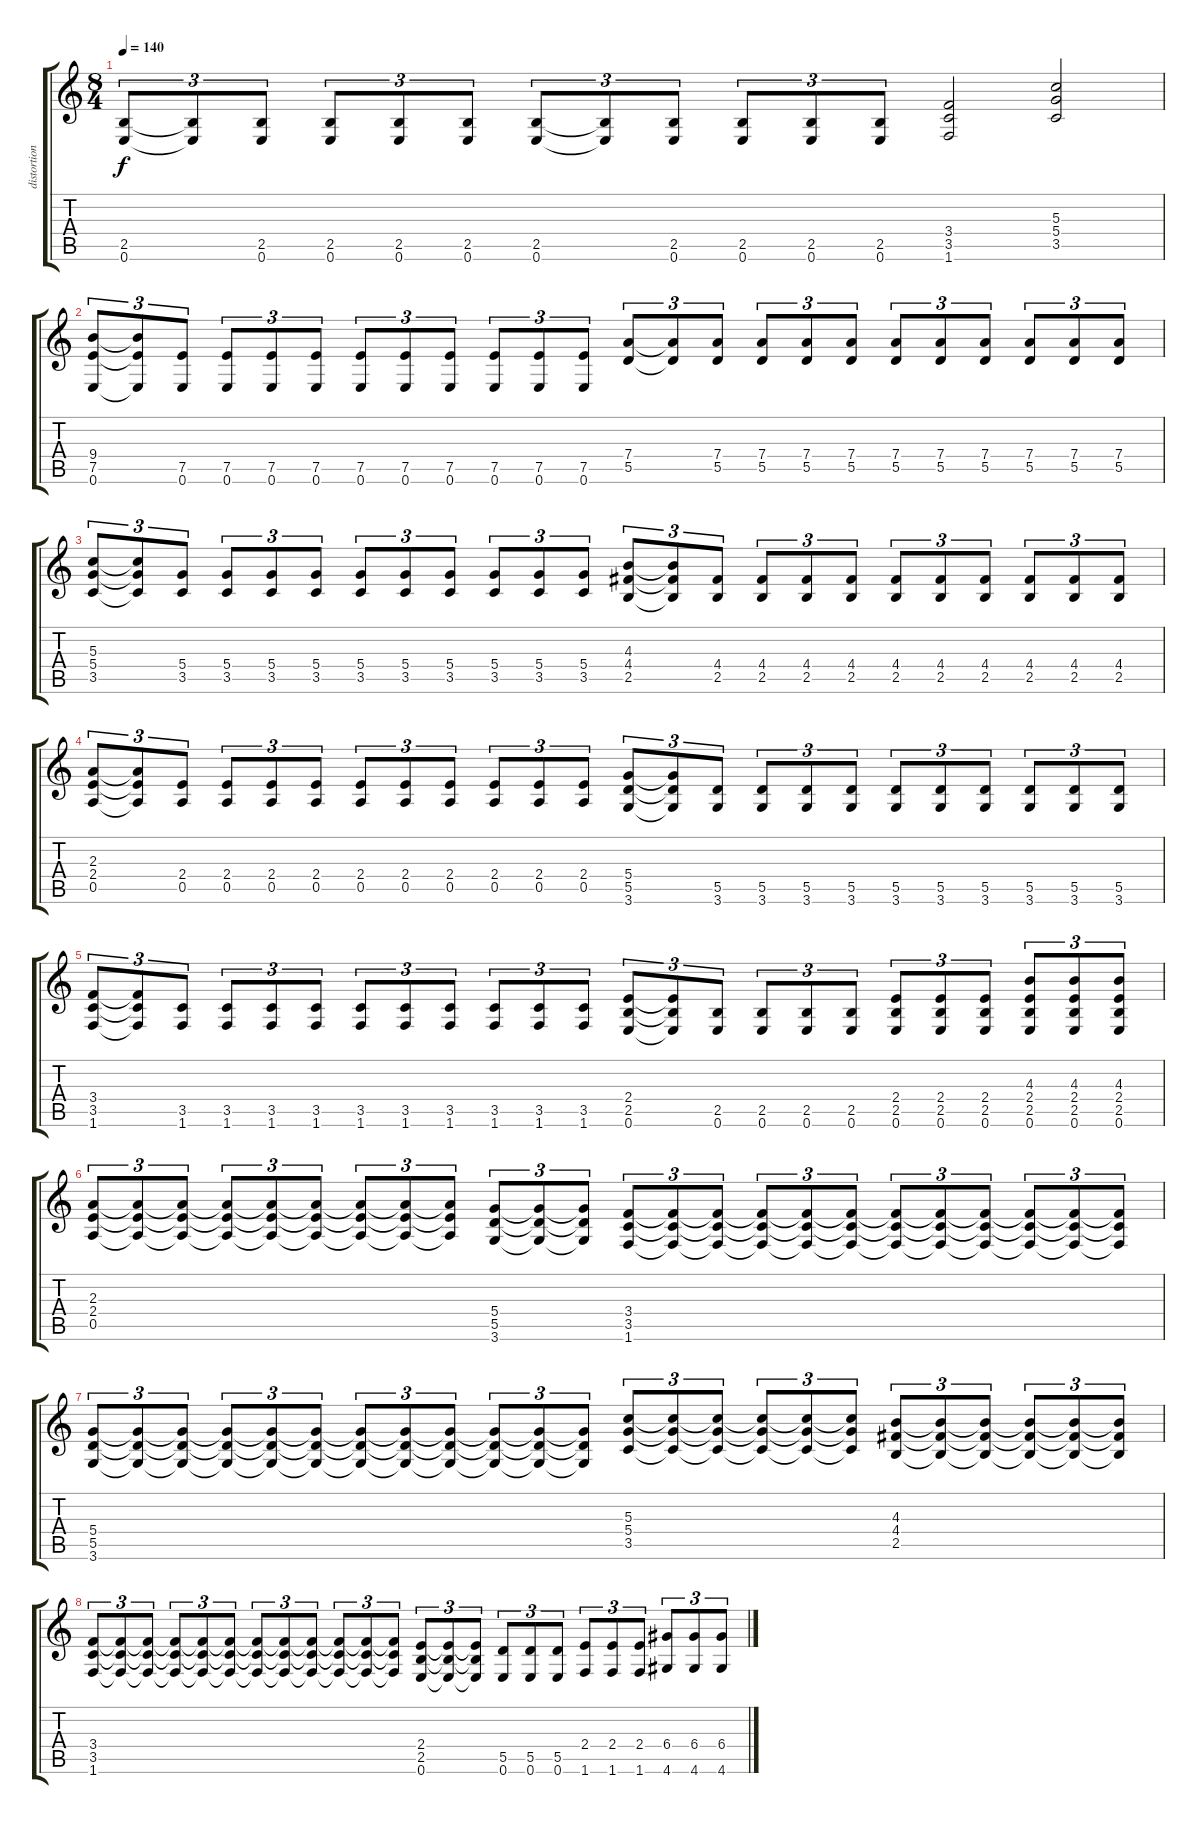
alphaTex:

\track ("distortion" "distortion") {instrument distortionguitar}
\staff {score tabs}
\tuning (E4 B3 G3 D3 A2 E2) {hide}
\ts (8 4)
\tempo 140
\clef g2
\ks c
(2.5 0.6).8{tu (3 2) dy f} (2.5{t} 0.6{t}).8{tu (3 2)} (2.5 0.6).8{tu (3 2)} (2.5 0.6).8{tu (3 2)} (2.5 0.6).8{tu (3 2)} (2.5 0.6).8{tu (3 2)} (2.5 0.6).8{tu (3 2)} (2.5{t} 0.6{t}).8{tu (3 2)} (2.5 0.6).8{tu (3 2)} (2.5 0.6).8{tu (3 2)} (2.5 0.6).8{tu (3 2)} (2.5 0.6).8{tu (3 2)} (3.4 3.5 1.6).2 (5.3 5.4 3.5).2 |
(9.4 7.5 0.6).8{tu (3 2)} (9.4{t} 7.5{t} 0.6{t}).8{tu (3 2)} (7.5 0.6).8{tu (3 2)} (7.5 0.6).8{tu (3 2)} (7.5 0.6).8{tu (3 2)} (7.5 0.6).8{tu (3 2)} (7.5 0.6).8{tu (3 2)} (7.5 0.6).8{tu (3 2)} (7.5 0.6).8{tu (3 2)} (7.5 0.6).8{tu (3 2)} (7.5 0.6).8{tu (3 2)} (7.5 0.6).8{tu (3 2)} (7.4 5.5).8{tu (3 2)} (7.4{t} 5.5{t}).8{tu (3 2)} (7.4 5.5).8{tu (3 2)} (7.4 5.5).8{tu (3 2)} (7.4 5.5).8{tu (3 2)} (7.4 5.5).8{tu (3 2)} (7.4 5.5).8{tu (3 2)} (7.4 5.5).8{tu (3 2)} (7.4 5.5).8{tu (3 2)} (7.4 5.5).8{tu (3 2)} (7.4 5.5).8{tu (3 2)} (7.4 5.5).8{tu (3 2)} |
(5.3 5.4 3.5).8{tu (3 2)} (5.3{t} 5.4{t} 3.5{t}).8{tu (3 2)} (5.4 3.5).8{tu (3 2)} (5.4 3.5).8{tu (3 2)} (5.4 3.5).8{tu (3 2)} (5.4 3.5).8{tu (3 2)} (5.4 3.5).8{tu (3 2)} (5.4 3.5).8{tu (3 2)} (5.4 3.5).8{tu (3 2)} (5.4 3.5).8{tu (3 2)} (5.4 3.5).8{tu (3 2)} (5.4 3.5).8{tu (3 2)} (4.3 4.4 2.5).8{tu (3 2)} (4.3{t} 4.4{t} 2.5{t}).8{tu (3 2)} (4.4 2.5).8{tu (3 2)} (4.4 2.5).8{tu (3 2)} (4.4 2.5).8{tu (3 2)} (4.4 2.5).8{tu (3 2)} (4.4 2.5).8{tu (3 2)} (4.4 2.5).8{tu (3 2)} (4.4 2.5).8{tu (3 2)} (4.4 2.5).8{tu (3 2)} (4.4 2.5).8{tu (3 2)} (4.4 2.5).8{tu (3 2)} |
(2.3 2.4 0.5).8{tu (3 2)} (2.3{t} 2.4{t} 0.5{t}).8{tu (3 2)} (2.4 0.5).8{tu (3 2)} (2.4 0.5).8{tu (3 2)} (2.4 0.5).8{tu (3 2)} (2.4 0.5).8{tu (3 2)} (2.4 0.5).8{tu (3 2)} (2.4 0.5).8{tu (3 2)} (2.4 0.5).8{tu (3 2)} (2.4 0.5).8{tu (3 2)} (2.4 0.5).8{tu (3 2)} (2.4 0.5).8{tu (3 2)} (5.4 5.5 3.6).8{tu (3 2)} (5.4{t} 5.5{t} 3.6{t}).8{tu (3 2)} (5.5 3.6).8{tu (3 2)} (5.5 3.6).8{tu (3 2)} (5.5 3.6).8{tu (3 2)} (5.5 3.6).8{tu (3 2)} (5.5 3.6).8{tu (3 2)} (5.5 3.6).8{tu (3 2)} (5.5 3.6).8{tu (3 2)} (5.5 3.6).8{tu (3 2)} (5.5 3.6).8{tu (3 2)} (5.5 3.6).8{tu (3 2)} |
(3.4 3.5 1.6).8{tu (3 2)} (3.4{t} 3.5{t} 1.6{t}).8{tu (3 2)} (3.5 1.6).8{tu (3 2)} (3.5 1.6).8{tu (3 2)} (3.5 1.6).8{tu (3 2)} (3.5 1.6).8{tu (3 2)} (3.5 1.6).8{tu (3 2)} (3.5 1.6).8{tu (3 2)} (3.5 1.6).8{tu (3 2)} (3.5 1.6).8{tu (3 2)} (3.5 1.6).8{tu (3 2)} (3.5 1.6).8{tu (3 2)} (2.4 2.5 0.6).8{tu (3 2)} (2.4{t} 2.5{t} 0.6{t}).8{tu (3 2)} (2.5 0.6).8{tu (3 2)} (2.5 0.6).8{tu (3 2)} (2.5 0.6).8{tu (3 2)} (2.5 0.6).8{tu (3 2)} (2.4 2.5 0.6).8{tu (3 2)} (2.4 2.5 0.6).8{tu (3 2)} (2.4 2.5 0.6).8{tu (3 2)} (4.3 2.4 2.5 0.6).8{tu (3 2)} (4.3 2.4 2.5 0.6).8{tu (3 2)} (4.3 2.4 2.5 0.6).8{tu (3 2)} |
(2.3 2.4 0.5).8{tu (3 2)} (2.3{t} 2.4{t} 0.5{t}).8{tu (3 2)} (2.3{t} 2.4{t} 0.5{t}).8{tu (3 2)} (2.3{t} 2.4{t} 0.5{t}).8{tu (3 2)} (2.3{t} 2.4{t} 0.5{t}).8{tu (3 2)} (2.3{t} 2.4{t} 0.5{t}).8{tu (3 2)} (2.3{t} 2.4{t} 0.5{t}).8{tu (3 2)} (2.3{t} 2.4{t} 0.5{t}).8{tu (3 2)} (2.3{t} 2.4{t} 0.5{t}).8{tu (3 2)} (5.4 5.5 3.6).8{tu (3 2)} (5.4{t} 5.5{t} 3.6{t}).8{tu (3 2)} (5.4{t} 5.5{t} 3.6{t}).8{tu (3 2)} (3.4 3.5 1.6).8{tu (3 2)} (3.4{t} 3.5{t} 1.6{t}).8{tu (3 2)} (3.4{t} 3.5{t} 1.6{t}).8{tu (3 2)} (3.4{t} 3.5{t} 1.6{t}).8{tu (3 2)} (3.4{t} 3.5{t} 1.6{t}).8{tu (3 2)} (3.4{t} 3.5{t} 1.6{t}).8{tu (3 2)} (3.4{t} 3.5{t} 1.6{t}).8{tu (3 2)} (3.4{t} 3.5{t} 1.6{t}).8{tu (3 2)} (3.4{t} 3.5{t} 1.6{t}).8{tu (3 2)} (3.4{t} 3.5{t} 1.6{t}).8{tu (3 2)} (3.4{t} 3.5{t} 1.6{t}).8{tu (3 2)} (3.4{t} 3.5{t} 1.6{t}).8{tu (3 2)} |
(5.4 5.5 3.6).8{tu (3 2)} (5.4{t} 5.5{t} 3.6{t}).8{tu (3 2)} (5.4{t} 5.5{t} 3.6{t}).8{tu (3 2)} (5.4{t} 5.5{t} 3.6{t}).8{tu (3 2)} (5.4{t} 5.5{t} 3.6{t}).8{tu (3 2)} (5.4{t} 5.5{t} 3.6{t}).8{tu (3 2)} (5.4{t} 5.5{t} 3.6{t}).8{tu (3 2)} (5.4{t} 5.5{t} 3.6{t}).8{tu (3 2)} (5.4{t} 5.5{t} 3.6{t}).8{tu (3 2)} (5.4{t} 5.5{t} 3.6{t}).8{tu (3 2)} (5.4{t} 5.5{t} 3.6{t}).8{tu (3 2)} (5.4{t} 5.5{t} 3.6{t}).8{tu (3 2)} (5.3 5.4 3.5).8{tu (3 2)} (5.3{t} 5.4{t} 3.5{t}).8{tu (3 2)} (5.3{t} 5.4{t} 3.5{t}).8{tu (3 2)} (5.3{t} 5.4{t} 3.5{t}).8{tu (3 2)} (5.3{t} 5.4{t} 3.5{t}).8{tu (3 2)} (5.3{t} 5.4{t} 3.5{t}).8{tu (3 2)} (4.3 4.4 2.5).8{tu (3 2)} (4.3{t} 4.4{t} 2.5{t}).8{tu (3 2)} (4.3{t} 4.4{t} 2.5{t}).8{tu (3 2)} (4.3{t} 4.4{t} 2.5{t}).8{tu (3 2)} (4.3{t} 4.4{t} 2.5{t}).8{tu (3 2)} (4.3{t} 4.4{t} 2.5{t}).8{tu (3 2)} |
(3.4 3.5 1.6).8{tu (3 2)} (3.4{t} 3.5{t} 1.6{t}).8{tu (3 2)} (3.4{t} 3.5{t} 1.6{t}).8{tu (3 2)} (3.4{t} 3.5{t} 1.6{t}).8{tu (3 2)} (3.4{t} 3.5{t} 1.6{t}).8{tu (3 2)} (3.4{t} 3.5{t} 1.6{t}).8{tu (3 2)} (3.4{t} 3.5{t} 1.6{t}).8{tu (3 2)} (3.4{t} 3.5{t} 1.6{t}).8{tu (3 2)} (3.4{t} 3.5{t} 1.6{t}).8{tu (3 2)} (3.4{t} 3.5{t} 1.6{t}).8{tu (3 2)} (3.4{t} 3.5{t} 1.6{t}).8{tu (3 2)} (3.4{t} 3.5{t} 1.6{t}).8{tu (3 2)} (2.4 2.5 0.6).8{tu (3 2)} (2.4{t} 2.5{t} 0.6{t}).8{tu (3 2)} (2.4{t} 2.5{t} 0.6{t}).8{tu (3 2)} (5.5 0.6).8{tu (3 2)} (5.5 0.6).8{tu (3 2)} (5.5 0.6).8{tu (3 2)} (2.4 1.6).8{tu (3 2)} (2.4 1.6).8{tu (3 2)} (2.4 1.6).8{tu (3 2)} (6.4 4.6).8{tu (3 2)} (6.4 4.6).8{tu (3 2)} (6.4 4.6).8{tu (3 2)}
